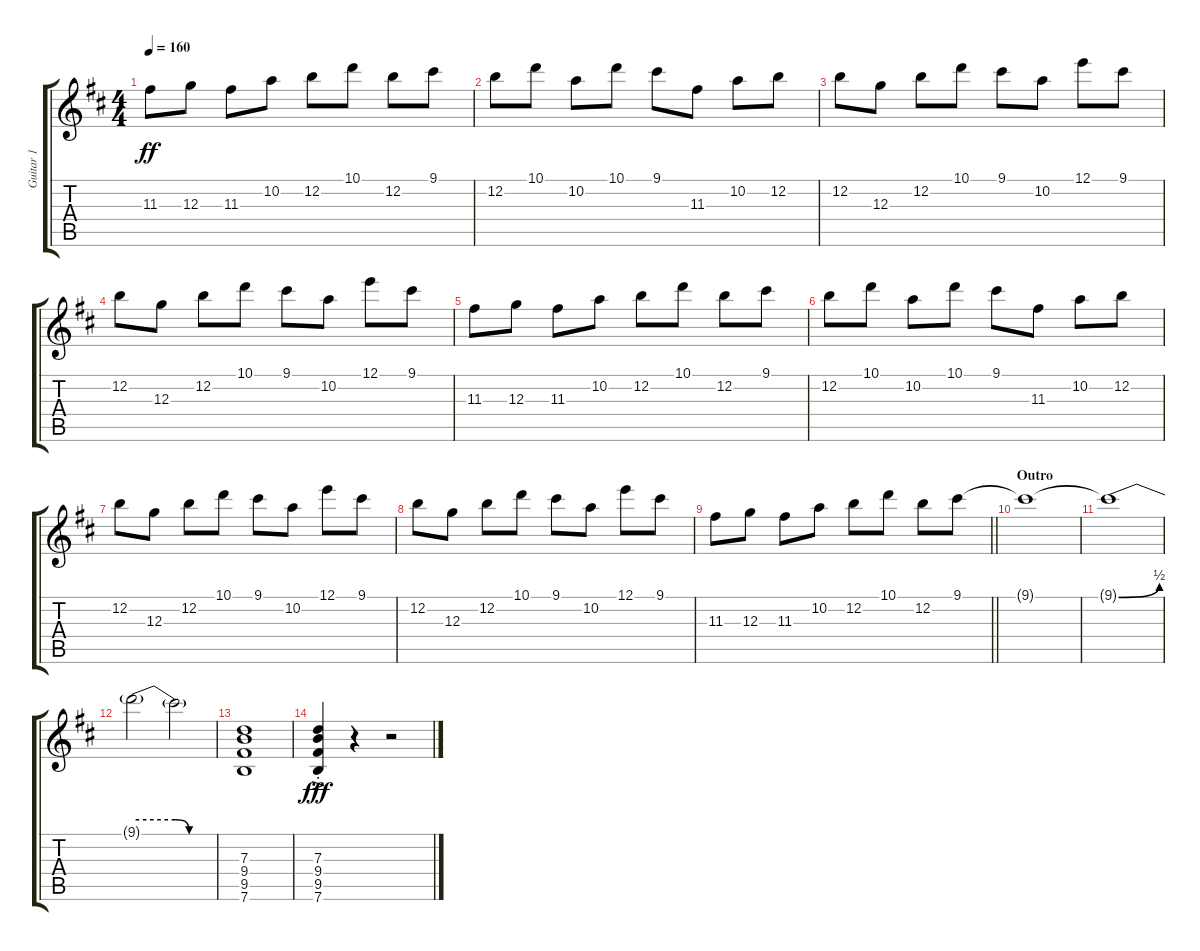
\track ("Guitar 1" "Guitar 1") {instrument overdrivenguitar}
\staff {score tabs}
\tuning (E4 B3 G3 D3 A2 E2) {hide}
\ts (4 4)
\tempo 160
\clef g2
\ks bminor
11.3.8{dy ff} 12.3.8 11.3.8 10.2.8 12.2.8 10.1.8 12.2.8 9.1.8 |
12.2.8 10.1.8 10.2.8 10.1.8 9.1.8 11.3.8 10.2.8 12.2.8 |
12.2.8 12.3.8 12.2.8 10.1.8 9.1.8 10.2.8 12.1.8 9.1.8 |
12.2.8 12.3.8 12.2.8 10.1.8 9.1.8 10.2.8 12.1.8 9.1.8 |
11.3.8 12.3.8 11.3.8 10.2.8 12.2.8 10.1.8 12.2.8 9.1.8 |
12.2.8 10.1.8 10.2.8 10.1.8 9.1.8 11.3.8 10.2.8 12.2.8 |
12.2.8 12.3.8 12.2.8 10.1.8 9.1.8 10.2.8 12.1.8 9.1.8 |
12.2.8 12.3.8 12.2.8 10.1.8 9.1.8 10.2.8 12.1.8 9.1.8 |
\barLineRight lightlight
11.3.8 12.3.8 11.3.8 10.2.8 12.2.8 10.1.8 12.2.8 9.1.8 |
\section ("" "Outro")
9.1{t}.1 |
9.1{be (bend 0 0 60 2) t}.1{volume 0} |
9.1{be (custom 0 2 30 2 40 0 60 0) t}.2 9.1{t}.2 |
(7.3 9.4 9.5 7.6).1{volume 14} |
(7.3{st} 9.4{st} 9.5{st} 7.6{ac st}).4{dy fff} r.4 r.2
